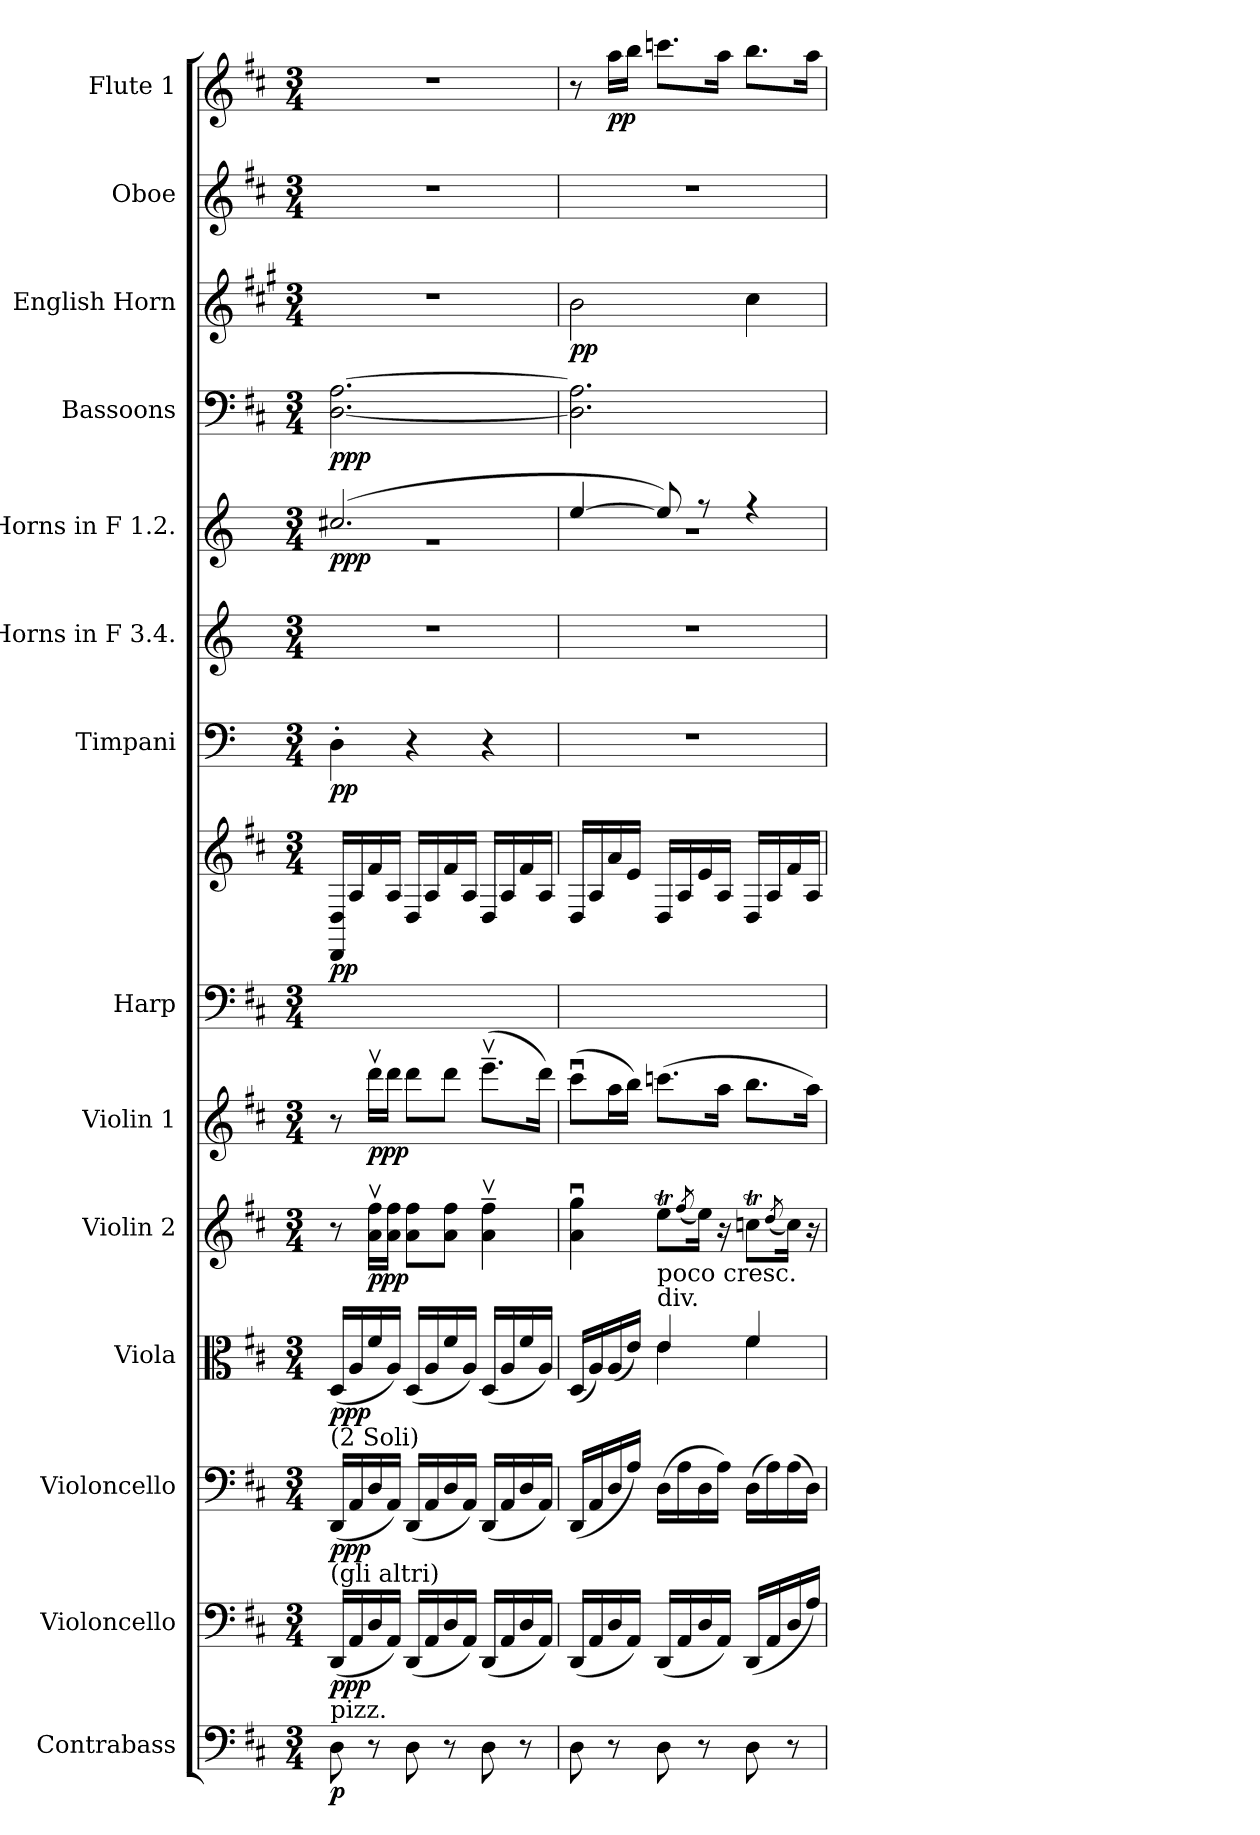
**kern	**dynam	**kern	**dynam	**kern	**dynam	**kern	**dynam	**kern	**dynam	**kern	**dynam	**kern	**kern	**dynam	**kern	**dynam	**kern	**kern	**dynam	**kern	**dynam	**kern	**dynam	**kern	**kern	**dynam
*part14	*part14	*part13	*part13	*part12	*part12	*part11	*part11	*part10	*part10	*part9	*part9	*part8	*part8	*part8	*part7	*part7	*part6	*part5	*part5	*part4	*part4	*part3	*part3	*part2	*part1	*part1
*staff15	*staff15	*staff14	*staff14	*staff13	*staff13	*staff12	*staff12	*staff11	*staff11	*staff10	*staff10	*staff9	*staff8	*staff8/9	*staff7	*staff7	*staff6	*staff5	*staff5	*staff4	*staff4	*staff3	*staff3	*staff2	*staff1	*staff1
*I"Contrabass	*	*I"Violoncello	*	*I"Violoncello	*	*I"Viola	*	*I"Violin 2	*	*I"Violin 1	*	*I"Harp	*	*	*I"Timpani	*	*I"Horns in F 3.4.	*I"Horns in F 1.2.	*	*I"Bassoons	*	*I"English Horn	*	*I"Oboe	*I"Flute 1	*
*I'Cb.	*	*I'Vc.	*	*I'Vc.	*	*I'Vla.	*	*I'Vln. 2	*	*I'Vln. 1	*	*I'Hp.	*	*	*I'Timp.	*	*I'Hn.	*I'Hn.	*	*I'Bsn.	*	*I'Eng. Hn.	*	*I'Ob.	*I'Fl.	*
*clefF4	*	*clefF4	*	*clefF4	*	*clefC3	*	*clefG2	*	*clefG2	*	*clefF4	*clefG2	*	*clefF4	*	*clefG2	*clefG2	*	*clefF4	*	*clefG2	*	*clefG2	*clefG2	*
*ITrd7c12	*	*	*	*	*	*	*	*	*	*	*	*	*	*	*	*	*ITrd4c7	*ITrd4c7	*	*	*	*ITrd4c7	*	*	*	*
*k[f#c#]	*	*k[f#c#]	*	*k[f#c#]	*	*k[f#c#]	*	*k[f#c#]	*	*k[f#c#]	*	*k[f#c#]	*k[f#c#]	*	*k[]	*	*k[b-]	*k[b-]	*	*k[f#c#]	*	*k[f#c#]	*	*k[f#c#]	*k[f#c#]	*
*D:	*	*D:	*	*D:	*	*D:	*	*D:	*	*D:	*	*D:	*D:	*	*C:	*	*F:	*F:	*	*D:	*	*D:	*	*D:	*D:	*
*M3/4	*	*M3/4	*	*M3/4	*	*M3/4	*	*M3/4	*	*M3/4	*	*M3/4	*M3/4	*	*M3/4	*	*M3/4	*M3/4	*	*M3/4	*	*M3/4	*	*M3/4	*M3/4	*
=1	=1	=1	=1	=1	=1	=1	=1	=1	=1	=1	=1	=1	=1	=1	=1	=1	=1	=1	=1	=1	=1	=1	=1	=1	=1	=1
*	*	*	*	*	*	*	*	*	*	*	*	*	*	*	*	*	*	*^	*	*	*	*	*	*	*	*
!	!	!	!	!LO:TX:a:t=(2 Soli)	!	!	!	!	!	!	!	!	!	!	!	!	!	!	!	!	!	!	!	!	!	!	!
!	!	!LO:TX:a:t=(gli altri)	!	!	!	!	!	!	!	!	!	!	!	!	!	!	!	!	!	!	!	!	!	!	!	!	!
!LO:TX:a:t=pizz.	!	!	!	!	!	!	!	!	!	!	!	!	!	!	!	!	!	!	!	!	!	!	!	!	!	!	!
8DD	p	(16DDLL	ppp	(16DDLL	ppp	(16DLL	ppp	8r	.	8r	.	4%3ryy	16DD/ 16D/LL	pp	4D'	pp	4%3r	(2.f#X	2.r	ppp	[2.D [2.A	ppp	4%3r	.	4%3r	4%3r	.
.	.	16AA	.	16AA	.	16A	.	.	.	.	.	.	16A	.	.	.	.	.	.	.	.	.	.	.	.	.	.
8r	.	16D	.	16D	.	16f#	.	16av 16ff#vLL	ppp	16dddvLL	ppp	.	16f#	.	.	.	.	.	.	.	.	.	.	.	.	.	.
.	.	16AAJJ)	.	16AAJJ)	.	16AJJ)	.	16a 16ff#JJ	.	16dddJJ	.	.	16AJJ	.	.	.	.	.	.	.	.	.	.	.	.	.	.
8DD	.	(16DDLL	.	(16DDLL	.	(16DLL	.	8a 8ff#L	.	8dddL	.	.	16D/LL	.	4r	.	.	.	.	.	.	.	.	.	.	.	.
.	.	16AA	.	16AA	.	16A	.	.	.	.	.	.	16A	.	.	.	.	.	.	.	.	.	.	.	.	.	.
8r	.	16D	.	16D	.	16f#	.	8a 8ff#J	.	8dddJ	.	.	16f#	.	.	.	.	.	.	.	.	.	.	.	.	.	.
.	.	16AAJJ)	.	16AAJJ)	.	16AJJ)	.	.	.	.	.	.	16AJJ	.	.	.	.	.	.	.	.	.	.	.	.	.	.
8DD	.	(16DDLL	.	(16DDLL	.	(16DLL	.	4a~v 4ff#~v	.	(8.eee~vL	.	.	16D/LL	.	4r	.	.	.	.	.	.	.	.	.	.	.	.
.	.	16AA	.	16AA	.	16A	.	.	.	.	.	.	16A	.	.	.	.	.	.	.	.	.	.	.	.	.	.
8r	.	16D	.	16D	.	16f#	.	.	.	.	.	.	16f#	.	.	.	.	.	.	.	.	.	.	.	.	.	.
.	.	16AAJJ)	.	16AAJJ)	.	16AJJ)	.	.	.	16dddJk)	.	.	16AJJ	.	.	.	.	.	.	.	.	.	.	.	.	.	.
=2	=2	=2	=2	=2	=2	=2	=2	=2	=2	=2	=2	=2	=2	=2	=2	=2	=2	=2	=2	=2	=2	=2	=2	=2	=2	=2	=2
*	*	*	*	*	*	*^	*	*	*	*	*	*	*	*	*	*	*	*	*	*	*	*	*	*	*	*	*
8DD	.	(16DDLL	.	(16DDLL	.	(16DLL	4ryy	.	4au 4ggu	.	(8ccc#uL	.	4%3ryy	16D/LL	.	4%3r	.	4%3r	[4a	2.r	.	2.D] 2.A]	.	2e	pp	4%3r	8r	.
.	.	16AA	.	16AA	.	16A)	.	.	.	.	.	.	.	16A	.	.	.	.	.	.	.	.	.	.	.	.	.	.
8r	.	16D	.	16D	.	(16A	.	.	.	.	16aaL	.	.	16a	.	.	.	.	.	.	.	.	.	.	.	.	16aaLL	pp
.	.	16AAJJ)	.	16AJJ)	.	16eJJ)	.	.	.	.	16bbJJ)	.	.	16eJJ	.	.	.	.	.	.	.	.	.	.	.	.	16bbJJ	.
!	!	!	!	!	!	!LO:TX:a:t=div.	!	!	!	!	!	!	!	!	!	!	!	!	!	!	!	!	!	!	!	!	!	!
!	!	!	!	!	!	!LO:TX:t=poco cresc.	!	!	!	!	!	!	!	!	!	!	!	!	!	!	!	!	!	!	!	!	!	!
8DD	.	(16DDLL	.	(16DLL	.	4e	4e	.	8eeTL	.	(8.cccnL	.	.	16D/LL	.	.	.	.	8a])	.	.	.	.	.	.	.	8.cccnL	.
.	.	16AA	.	16A	.	.	.	.	.	.	.	.	.	16A	.	.	.	.	.	.	.	.	.	.	.	.	.	.
.	.	.	.	.	.	.	.	.	(8qff#/	.	.	.	.	.	.	.	.	.	.	.	.	.	.	.	.	.	.	.
8r	.	16D	.	16D	.	.	.	.	16eeTTTJk)	.	.	.	.	16e	.	.	.	.	8r	.	.	.	.	.	.	.	.	.
.	.	16AAJJ)	.	16AJJ)	.	.	.	.	16r	.	16aaJk	.	.	16AJJ	.	.	.	.	.	.	.	.	.	.	.	.	16aaJk	.
8DD	.	(16DDLL	.	(16DLL	.	4f#	4f#	.	8ccnTL	.	8.bbL	.	.	16D/LL	.	.	.	.	4r	.	.	.	.	4f#	.	.	8.bbL	.
.	.	16AA	.	16A)	.	.	.	.	.	.	.	.	.	16A	.	.	.	.	.	.	.	.	.	.	.	.	.	.
.	.	.	.	.	.	.	.	.	(8qdd/	.	.	.	.	.	.	.	.	.	.	.	.	.	.	.	.	.	.	.
8r	.	16D	.	(16A	.	.	.	.	16ccTTTJk)	.	.	.	.	16f#	.	.	.	.	.	.	.	.	.	.	.	.	.	.
.	.	16AJJ)	.	16DJJ)	.	.	.	.	16r	.	16aaJk)	.	.	16AJJ	.	.	.	.	.	.	.	.	.	.	.	.	16aaJk	.
*	*	*	*	*	*	*v	*v	*	*	*	*	*	*	*	*	*	*	*	*v	*v	*	*	*	*	*	*	*	*
=	=	=	=	=	=	=	=	=	=	=	=	=	=	=	=	=	=	=	=	=	=	=	=	=	=	=
*-	*-	*-	*-	*-	*-	*-	*-	*-	*-	*-	*-	*-	*-	*-	*-	*-	*-	*-	*-	*-	*-	*-	*-	*-	*-	*-
